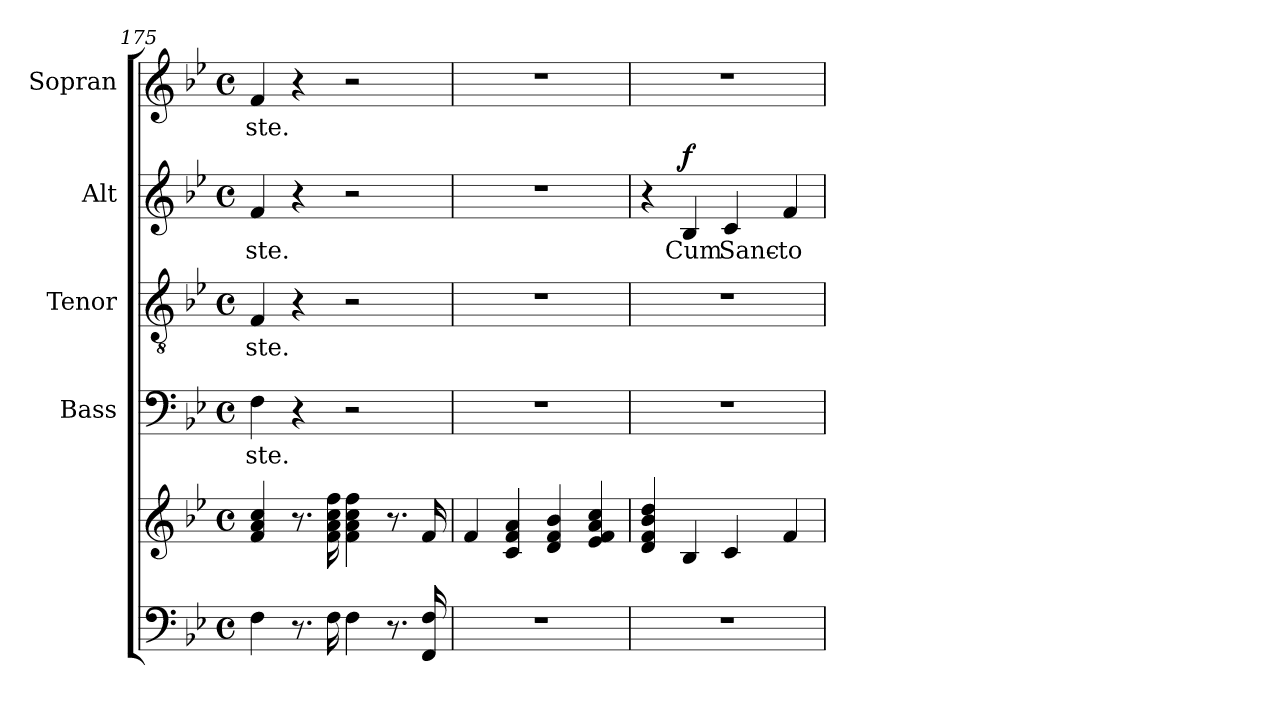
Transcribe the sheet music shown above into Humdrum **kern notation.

**kern	**kern	**kern	**text	**kern	**text	**kern	**text	**dynam	**kern	**text
*part5	*part5	*part4	*part4	*part3	*part3	*part2	*part2	*part2	*part1	*part1
*staff6	*staff5	*staff4	*staff4	*staff3	*staff3	*staff2	*staff2	*staff2	*staff1	*staff1
*	*	*I"Bass	*	*I"Tenor	*	*I"Alt	*	*	*I"Sopran	*
*	*	*I'B.	*	*I'T.	*	*I'A.	*	*	*I'S.	*
*clefF4	*clefG2	*clefF4	*	*clefGv2	*	*clefG2	*	*	*clefG2	*
*k[b-e-]	*k[b-e-]	*k[b-e-]	*	*k[b-e-]	*	*k[b-e-]	*	*	*k[b-e-]	*
*B-:	*B-:	*B-:	*	*B-:	*	*B-:	*	*	*B-:	*
*M4/4	*M4/4	*M4/4	*	*M4/4	*	*M4/4	*	*	*M4/4	*
*met(c)	*met(c)	*met(c)	*	*met(c)	*	*met(c)	*	*	*met(c)	*
=175	=175	=175	=175	=175	=175	=175	=175	=175	=175	=175
!	!	!	!LO:LY:b	!	!LO:LY:b	!	!LO:LY:b	!	!	!LO:LY:b
4F\	4f/ 4a/ 4cc/	4F\	-ste.	4F/	-ste.	4f/	-ste.	.	4f/	-ste.
8.r	8.r	4r	.	4r	.	4r	.	.	4r	.
16F\	16f\ 16a\ 16cc\ 16ff\	.	.	.	.	.	.	.	.	.
4F\	4f\ 4a\ 4cc\ 4ff\	2r	.	2r	.	2r	.	.	2r	.
8.r	8.r	.	.	.	.	.	.	.	.	.
16FF/ 16F/	16f/	.	.	.	.	.	.	.	.	.
!!LO:LB:g=z
=176	=176	=176	=176	=176	=176	=176	=176	=176	=176	=176
1r	4f/	1r	.	1r	.	1r	.	.	1r	.
.	4c/ 4f/ 4a/	.	.	.	.	.	.	.	.	.
.	4d/ 4f/ 4b-/	.	.	.	.	.	.	.	.	.
.	4e-/ 4f/ 4a/ 4cc/	.	.	.	.	.	.	.	.	.
=177	=177	=177	=177	=177	=177	=177	=177	=177	=177	=177
1r	4d/ 4f/ 4b-/ 4dd/	1r	.	1r	.	4r	.	.	1r	.
!	!	!	!	!	!	!	!LO:LY:b	!LO:DY:a	!	!
.	4B-/	.	.	.	.	4B-/	Cum	f	.	.
!	!	!	!	!	!	!	!LO:LY:b	!	!	!
.	4c/	.	.	.	.	4c/	Sanc-	.	.	.
!	!	!	!	!	!	!	!LO:LY:b	!	!	!
.	4f/	.	.	.	.	4f/	-to	.	.	.
=	=	=	=	=	=	=	=	=	=	=
*-	*-	*-	*-	*-	*-	*-	*-	*-	*-	*-
